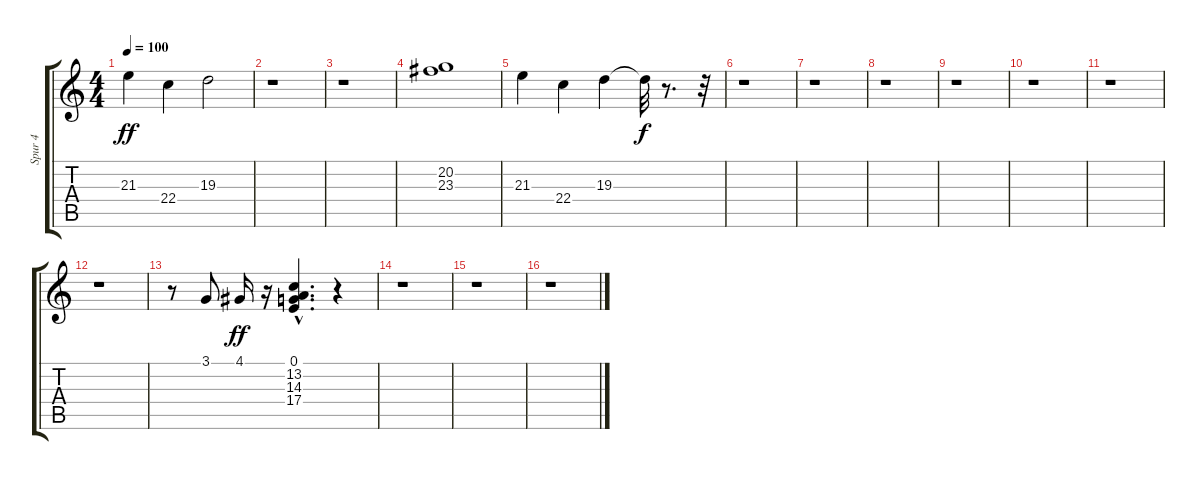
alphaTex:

\track ("Spur 4" "Spur 4") {instrument accordion}
\staff {score tabs}
\tuning (E4 B3 G3 D3 A2 E2) {hide}
\ts (4 4)
\tempo 100
\clef g2
\ks c
21.3.4{dy ff} 22.4.4 19.3.2 |
r.1 |
r.1 |
(20.2 23.3).1 |
21.3.4 22.4.4 19.3.4 19.3{t}.32{dy f} r.8{d} r.32 |
r.1 |
r.1 |
r.1 |
r.1 |
r.1 |
r.1 |
r.1 |
r.8 3.1.8 4.1.16{dy ff} r.16 (0.1{hac} 13.2{hac} 14.3{hac} 17.4{hac}).4{d} r.4 |
r.1 |
r.1 |
r.1
